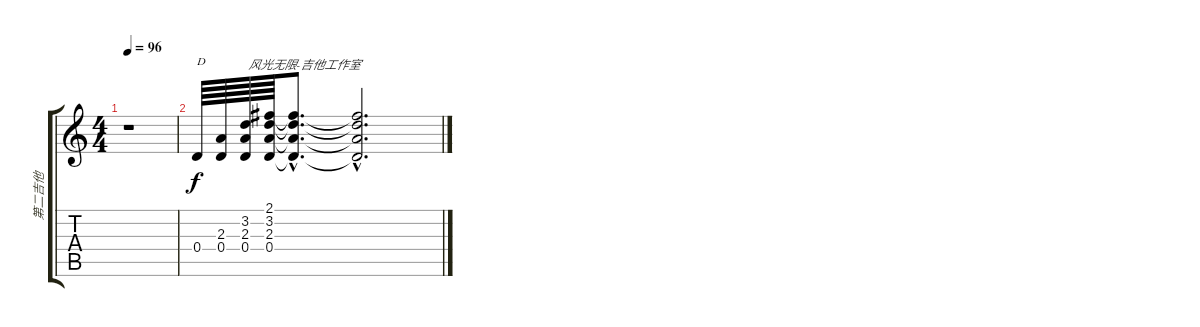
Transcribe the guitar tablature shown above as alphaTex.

\track ("第二吉他" "第二吉他") {instrument acousticguitarsteel}
\staff {score tabs}
\tuning (E4 B3 G3 D3 A2 E2) {hide}
\ts (4 4)
\tempo 96
\clef g2
\ks c
r.1{dy f} |
0.4.64{txt "D"} (2.3 0.4).64 (3.2 2.3 0.4).64{txt " 风光无限-吉他工作室"} (2.1 3.2 2.3 0.4).64 (2.1{hac t} 3.2{hac t} 2.3{hac t} 0.4{hac t}).8{d} (2.1{hac t} 3.2{hac t} 2.3{hac t} 0.4{hac t}).2{d}
